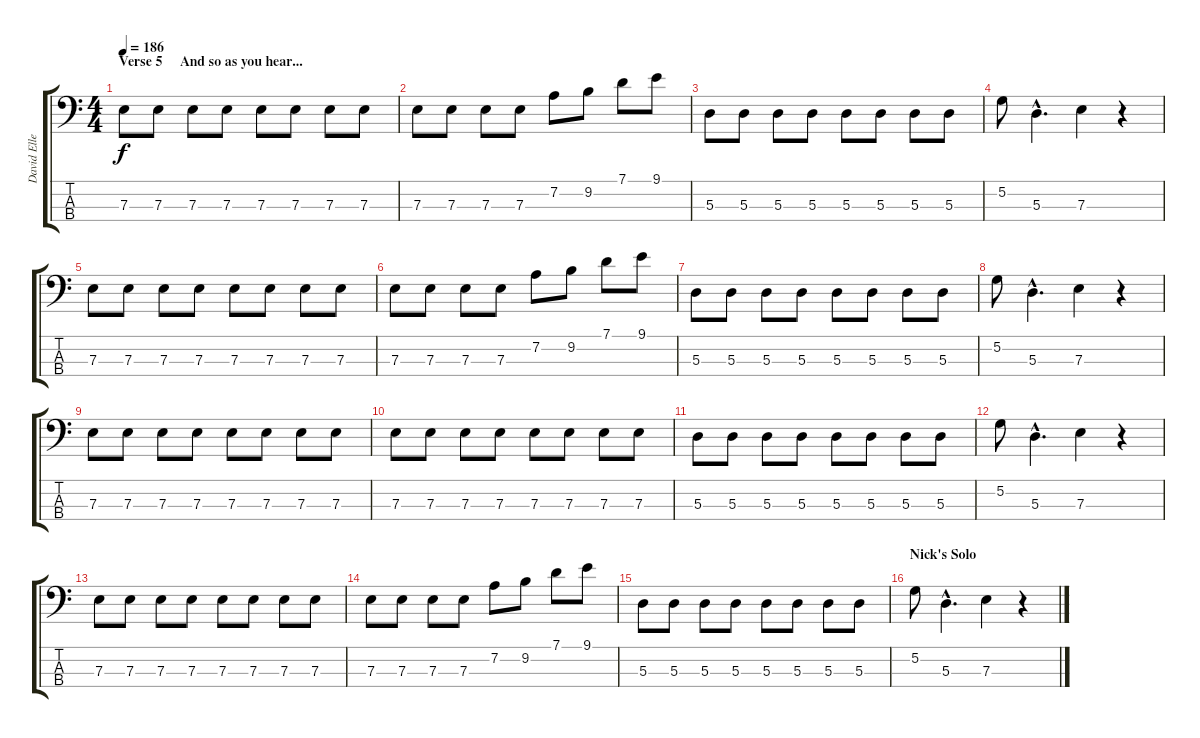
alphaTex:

\track ("David Ellefson [Bass]" "David Elle") {instrument electricbassfinger}
\staff {score tabs}
\tuning (G2 D2 A1 E1) {hide}
\ts (4 4)
\section ("" "Verse 5     And so as you hear...")
\tempo 186
\clef f4
\ks c
7.3.8{dy f} 7.3.8 7.3.8 7.3.8 7.3.8 7.3.8 7.3.8 7.3.8 |
7.3.8 7.3.8 7.3.8 7.3.8 7.2.8{instrument electricbasspick} 9.2.8 7.1.8 9.1.8 |
5.3.8{instrument electricbassfinger} 5.3.8 5.3.8 5.3.8 5.3.8 5.3.8 5.3.8 5.3.8 |
5.2.8 5.3{hac}.4{d} 7.3.4 r.4 |
7.3.8 7.3.8 7.3.8 7.3.8 7.3.8 7.3.8 7.3.8 7.3.8 |
7.3.8 7.3.8 7.3.8 7.3.8 7.2.8{instrument electricbasspick} 9.2.8 7.1.8 9.1.8 |
5.3.8{instrument electricbassfinger} 5.3.8 5.3.8 5.3.8 5.3.8 5.3.8 5.3.8 5.3.8 |
5.2.8 5.3{hac}.4{d} 7.3.4 r.4 |
7.3.8 7.3.8 7.3.8 7.3.8 7.3.8 7.3.8 7.3.8 7.3.8 |
7.3.8 7.3.8 7.3.8 7.3.8 7.3.8 7.3.8 7.3.8 7.3.8 |
5.3.8{instrument electricbassfinger} 5.3.8 5.3.8 5.3.8 5.3.8 5.3.8 5.3.8 5.3.8 |
5.2.8 5.3{hac}.4{d} 7.3.4 r.4 |
7.3.8 7.3.8 7.3.8 7.3.8 7.3.8 7.3.8 7.3.8 7.3.8 |
7.3.8 7.3.8 7.3.8 7.3.8 7.2.8{instrument electricbasspick} 9.2.8 7.1.8 9.1.8 |
5.3.8{instrument electricbassfinger} 5.3.8 5.3.8 5.3.8 5.3.8 5.3.8 5.3.8 5.3.8 |
\section ("" "Nick's Solo")
5.2.8 5.3{hac}.4{d} 7.3.4 r.4
